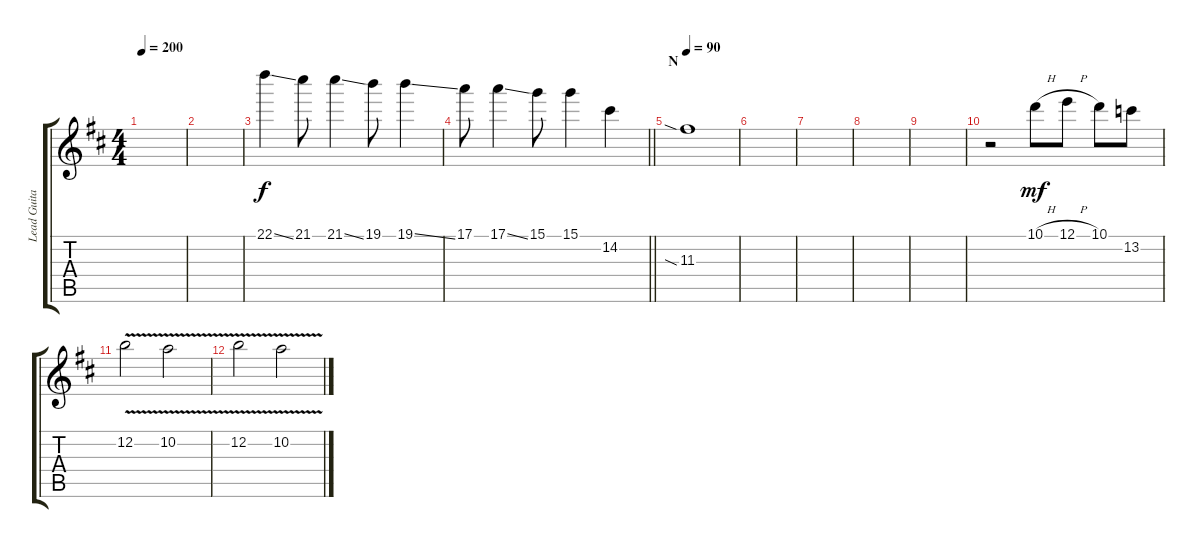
\track ("Lead Guitar(Left ch.)" "Lead Guita") {instrument distortionguitar}
\staff {score tabs}
\tuning (E4 B3 G3 D3 A2 E2) {hide}
\ts (4 4)
\tempo 200
\clef g2
\ks d
|
|
22.1{ss}.4 21.1.8 21.1{ss}.4 19.1.8 19.1{ss}.4 |
\barLineRight lightlight
17.1.8 17.1{ss}.4 15.1.8 15.1.4 14.2.4 |
\section ("" "N")
\tempo 90
11.3{sia}.1 |
|
|
|
|
r.2 10.1{h}.8{dy mf} 12.1{h}.8 10.1.8 13.2.8 |
12.2{v}.2 10.2{v}.2 |
12.2{v}.2 10.2{v}.2
